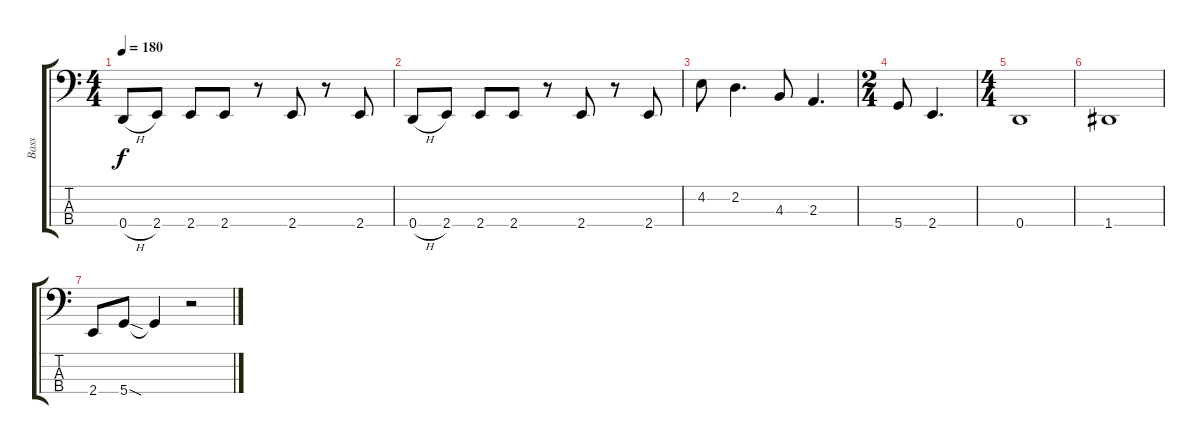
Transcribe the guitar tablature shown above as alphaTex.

\track ("Bass" "Bass") {instrument distortionguitar}
\staff {score tabs}
\tuning (F2 C2 G1 D1) {hide}
\ts (4 4)
\tempo 180
\clef f4
\ks c
0.4{h}.8{dy f} 2.4.8 2.4.8 2.4.8 r.8 2.4.8 r.8 2.4.8 |
0.4{h}.8 2.4.8 2.4.8 2.4.8 r.8 2.4.8 r.8 2.4.8 |
4.2.8 2.2.4{d} 4.3.8 2.3.4{d} |
\ts (2 4)
5.4.8 2.4.4{d} |
\ts (4 4)
0.4.1 |
1.4.1 |
2.4.8 5.4{sod}.8 5.4{t}.4 r.2
